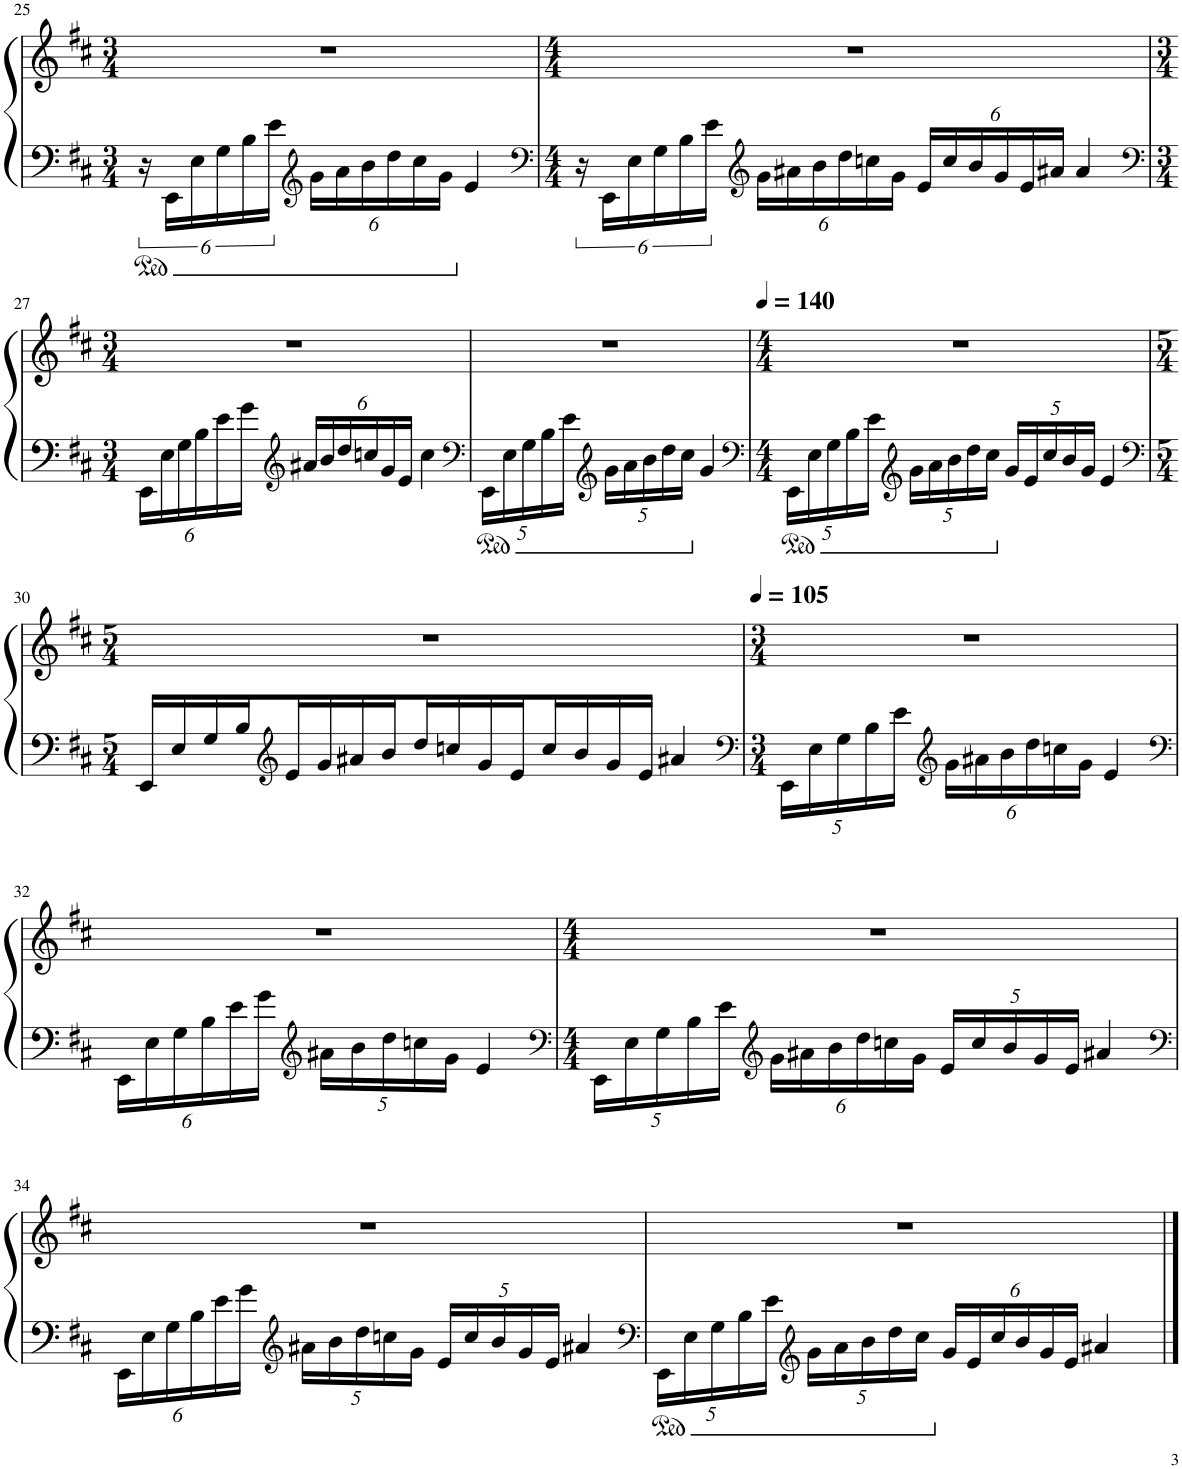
**kern	**kern
*part1	*part1
*staff2	*staff1
*I"Piano	*
*I'Pno.	*
!!LO:PB:g=z
*clefF4	*clefG2
*k[f#c#]	*k[f#c#]
*M3/4	*M3/4
=25	=25
24r	2.r
24EE\LL	.
24E\	.
24G\	.
24B\	.
24e\JJ	.
*clefG1	*
*Xbrackettup	*
24b\LL	.
24cc#\	.
24dd\	.
24ff#\	.
24ee\	.
24b\JJ	.
4g/	.
=26	=26
*clefF4	*
*M4/4	*M4/4
*brackettup	*
24r	1r
24EE\LL	.
24E\	.
24G\	.
24B\	.
24e\JJ	.
*clefG2	*
*Xbrackettup	*
24g\LL	.
24a#X\	.
24b\	.
24dd\	.
24ccn\	.
24g\JJ	.
24e/LL	.
24cc/	.
24b/	.
24g/	.
24e/	.
24a#X/JJ	.
4a#/	.
!!LO:LB:g=z
=27	=27
*clefF4	*
*M3/4	*M3/4
24EE\LL	2.r
24E\	.
24G\	.
24B\	.
24e\	.
24g\JJ	.
*clefG2	*
24a#X/LL	.
24b/	.
24dd/	.
24ccn/	.
24g/	.
24e/JJ	.
4cc\	.
=28	=28
*clefF4	*
20EE\LL	2.r
20E\	.
20G\	.
20B\	.
20e\JJ	.
*clefG1	*
20b\LL	.
20cc#\	.
20dd\	.
20ff#\	.
20ee\JJ	.
4b/	.
=29	=29
*clefF4	*
*M4/4	*M4/4
*	*MM140
20EE\LL	1r
20E\	.
20G\	.
20B\	.
20e\JJ	.
*clefG1	*
20b\LL	.
20cc#\	.
20dd\	.
20ff#\	.
20ee\JJ	.
20b/LL	.
20g/	.
20ee/	.
20dd/	.
20b/JJ	.
4g/	.
!!LO:LB:g=z
=30	=30
*clefF4	*
*M5/4	*M5/4
16EE/LL	4%5r
16E/	.
16G/	.
16B/J	.
*clefG2	*
16e/L	.
16g/	.
16a#X/	.
16b/J	.
16dd/L	.
16ccn/	.
16g/	.
16e/J	.
16cc/L	.
16b/	.
16g/	.
16e/JJ	.
4a#X/	.
=31	=31
*clefF4	*
*M3/4	*M3/4
*	*MM105
20EE\LL	2.r
20E\	.
20G\	.
20B\	.
20e\JJ	.
*clefG2	*
24g\LL	.
24a#X\	.
24b\	.
24dd\	.
24ccn\	.
24g\JJ	.
4e/	.
!!LO:LB:g=z
=32	=32
*clefF4	*
24EE\LL	2.r
24E\	.
24G\	.
24B\	.
24e\	.
24g\JJ	.
*clefG2	*
20a#X\LL	.
20b\	.
20dd\	.
20ccn\	.
20g\JJ	.
4e/	.
=33	=33
*clefF4	*
*M4/4	*M4/4
20EE\LL	1r
20E\	.
20G\	.
20B\	.
20e\JJ	.
*clefG2	*
24g\LL	.
24a#X\	.
24b\	.
24dd\	.
24ccn\	.
24g\JJ	.
20e/LL	.
20cc/	.
20b/	.
20g/	.
20e/JJ	.
4a#X/	.
!!LO:LB:g=z
=34	=34
*clefF4	*
24EE\LL	1r
24E\	.
24G\	.
24B\	.
24e\	.
24g\JJ	.
*clefG2	*
20a#X\LL	.
20b\	.
20dd\	.
20ccn\	.
20g\JJ	.
20e/LL	.
20cc/	.
20b/	.
20g/	.
20e/JJ	.
4a#X/	.
=35	=35
*clefF4	*
20EE\LL	1r
20E\	.
20G\	.
20B\	.
20e\JJ	.
*clefG1	*
20b\LL	.
20cc#\	.
20dd\	.
20ff#\	.
20ee\JJ	.
24b/LL	.
24g/	.
24ee/	.
24dd/	.
24b/	.
24g/JJ	.
4cc#X/	.
==	==
*-	*-
